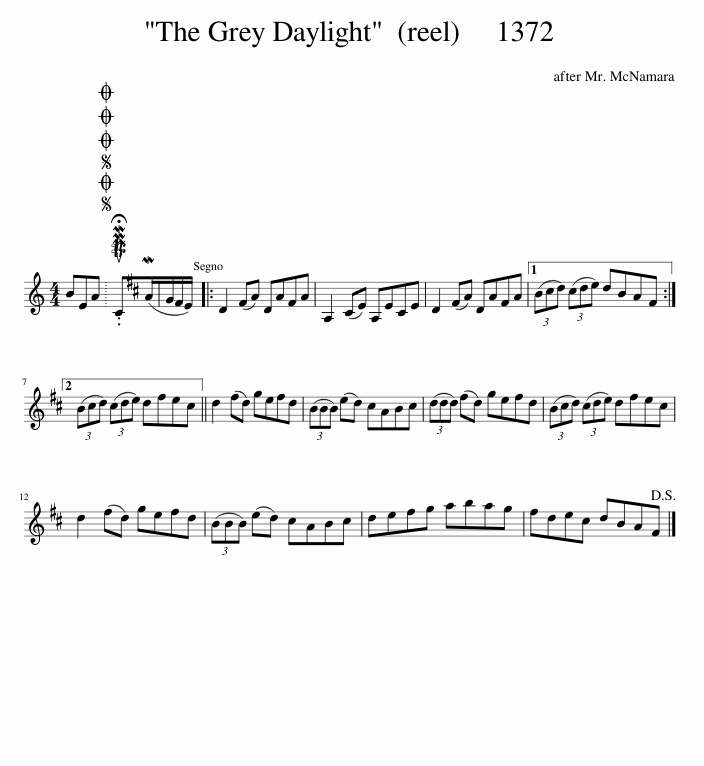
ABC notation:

X:1
L:1/8
M:4/4
I:linebreak $
K:C
V:1 treble
V:1
 BEA |SOSOOO .!fermata!PMTuC(MA/G/^F/E/) |: D2 (^FA) DAFA | A,2 (^CE) A,ECE | D2 (^FA) DAFA |1 %5
 (3(B^cd) (3(cde) dBA^F :|2$ (3(B^cd) (3(cde) d^fec || d2 (^fd) gefd | (3(BBB) (ed) ^cABc | (3(ddd) (^fd) gefd | %10
 (3(B^cd) (3(cde) d^fec |$ d2 (^fd) gefd | (3(BBB) (ed) ^cABc | de^fg abag | ^fde^c dBA^F!D.S.! |] %15
